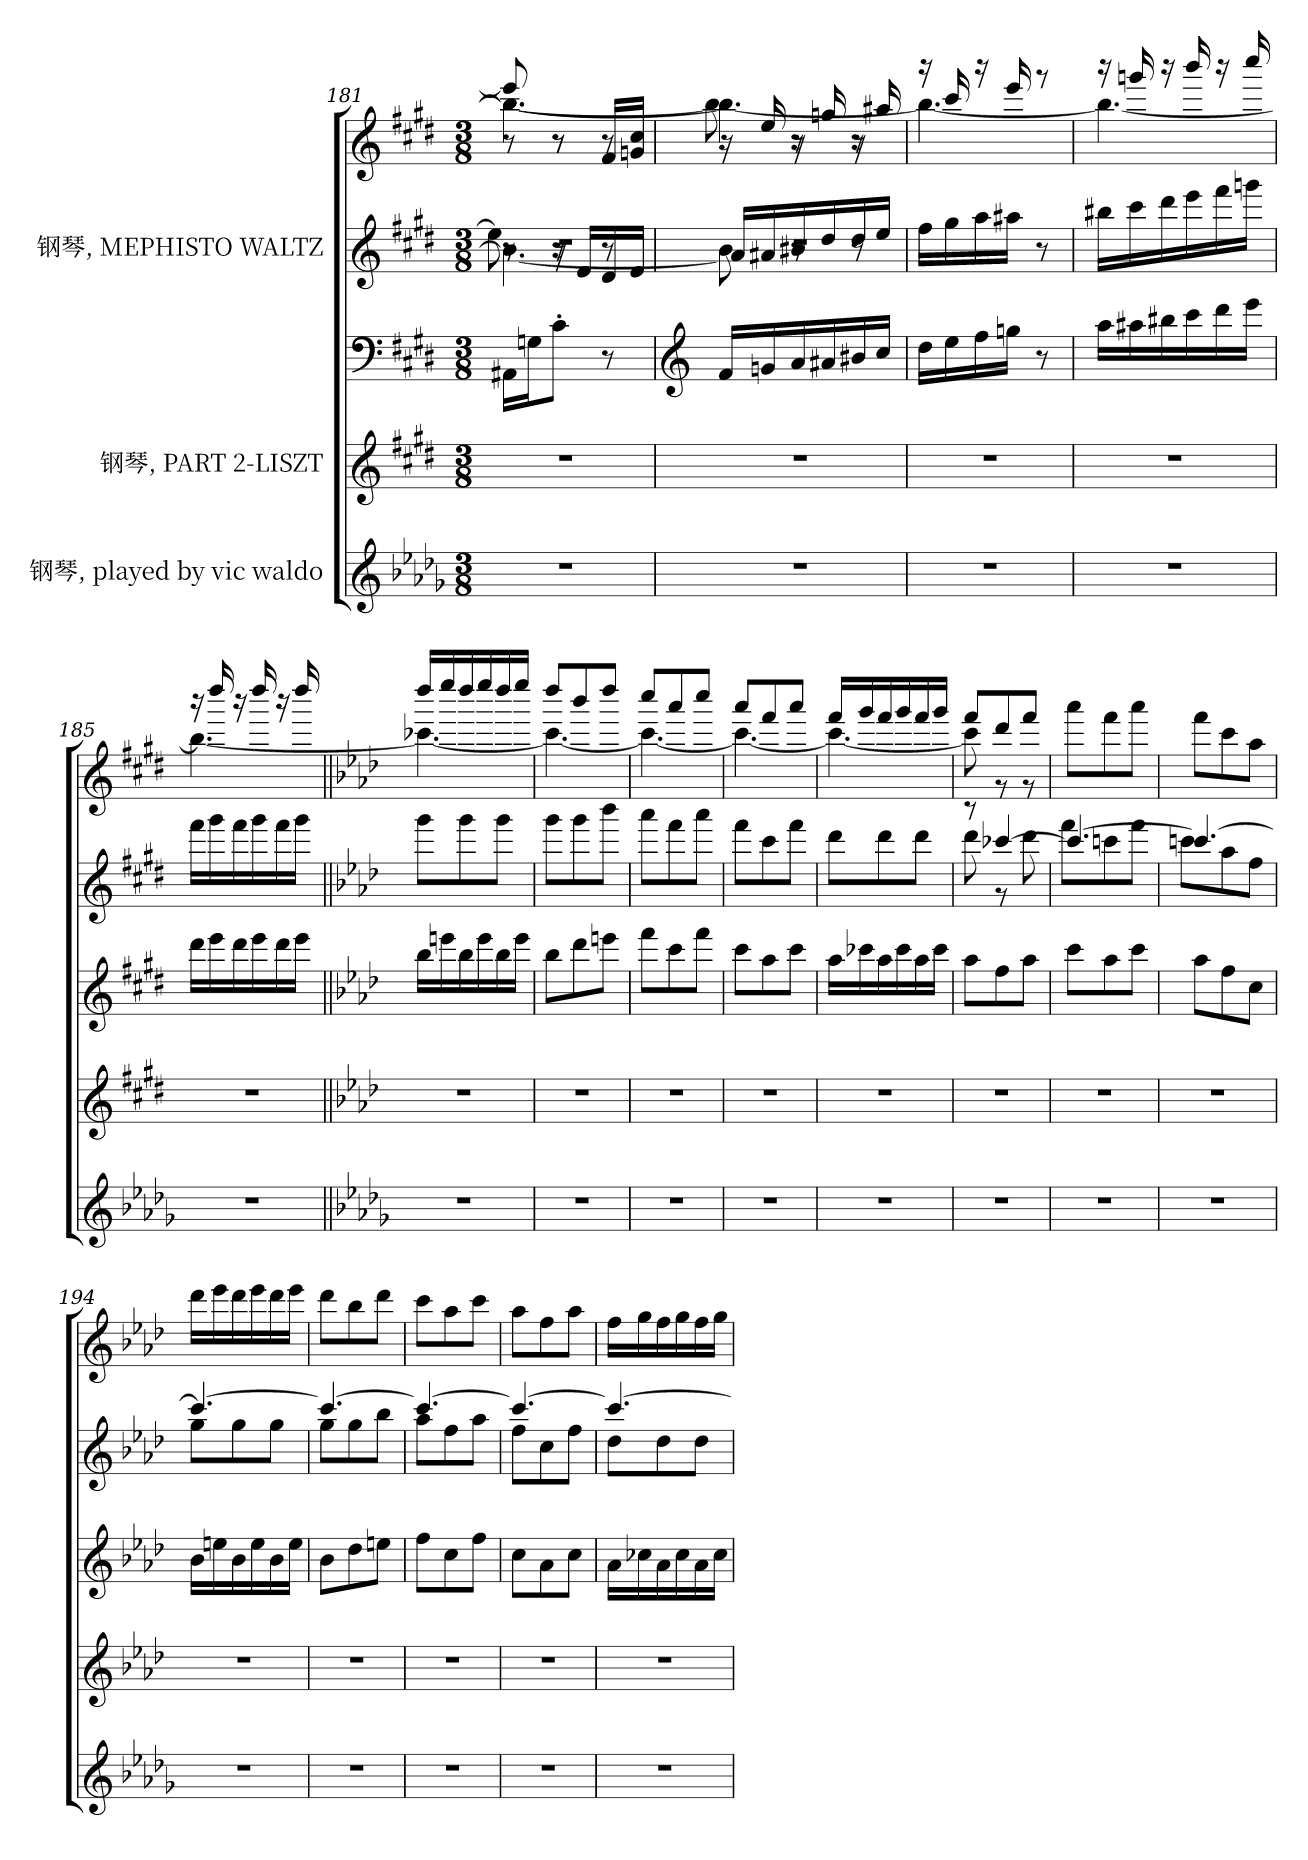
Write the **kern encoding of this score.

**kern	**kern	**kern	**kern	**kern
*part3	*part2	*part2	*part1	*part1
*staff5	*staff4	*staff3	*staff2	*staff1
*I"钢琴, played by vic waldo	*I"钢琴, PART 2-LISZT	*	*I"钢琴, MEPHISTO WALTZ	*
*clefG2	*clefG2	*clefF4	*clefG2	*clefG2
*k[b-e-a-d-g-]	*k[f#c#g#d#]	*k[f#c#g#d#]	*k[f#c#g#d#]	*k[f#c#g#d#]
*M3/8	*M3/8	*M3/8	*M3/8	*M3/8
=181	=181	=181	=181	=181
*	*	*	*^	*^
*	*	*	*	*^	*	*^
*	*	*	*	*	*^	*	*	*^
4.r	4.r	16AA#X\LL	4.r	4.b#\_	8r	8ee\]	8r	4.bb\_	8eee/]	4.bb#\_
.	.	16Gn\J	.	.	.	.	.	.	.	.
.	.	8c#'\J	.	.	16r	8r	8r	.	8r	.
.	.	.	.	.	16e/LL	.	.	.	.	.
.	.	8r	.	.	16d#/	8r	16f#/LL	.	8r	.
.	.	.	.	.	16e/JJ	.	16gn/ 16cc#/JJ	.	.	.
*	*	*	*v	*v	*v	*v	*	*	*	*
*	*	*	*	*v	*v	*v	*v
=182	=182	=182	=182	=182
*	*	*clefG2	*	*
*	*	*	*^	*^
*	*	*	*	*^	*	*^
4.r	4.r	16f#/LL	4.r	8b#\]	16a/LL	16r	4.bb\_	8bb#\]
.	.	16gn/	.	.	16a#X/	16ee/	.	.
.	.	16a/	.	8r	16b#X/	16r	.	8r
.	.	16a#X/	.	.	16dd#/	16ggn/	.	.
.	.	16b#X/	.	8r	16dd#/	16r	.	8r
.	.	16cc#/JJ	.	.	16ee/JJ	16aa#X/	.	.
*	*	*	*v	*v	*v	*	*	*
*	*	*	*	*	*v	*v
!!LO:PB:g=z
=183	=183	=183	=183	=183	=183
4.r	4.r	16dd#\LL	16ff#\LL	16r	4.bb\_
.	.	16ee\	16gg#\	16ccc#/	.
.	.	16ff#\	16aa\	16r	.
.	.	16ggn\JJ	16aa#X\JJ	16eee/	.
.	.	8r	8r	8r	.
=184	=184	=184	=184	=184	=184
4.r	4.r	16aa\LL	16bb#X\LL	16r	4.bb\_
.	.	16aa#X\	16ccc#\	16gggn/	.
.	.	16bb#X\	16ddd#\	16r	.
.	.	16ccc#\	16eee\	16bbb/	.
.	.	16ddd#\	16fff#\	16r	.
.	.	16eee\JJ	16gggn\JJ	16cccc#/	.
=185	=185	=185	=185	=185	=185
4.r	4.r	16ddd#\LL	16fff#\LL	16r	4.bb\_
.	.	16eee\	16ggg#\	16dddd#/	.
.	.	16ddd#\	16fff#\	16r	.
.	.	16eee\	16ggg#\	16dddd#/	.
.	.	16ddd#\	16fff#\	16r	.
.	.	16eee\JJ	16ggg#\JJ	16dddd#/	.
!!LO:LB:g=z	!!
=186||	=186||	=186||	=186||	=186||	=186||
*	*k[b-e-a-d-]	*k[b-e-a-d-]	*k[b-e-a-d-]	*k[b-e-a-d-]	*
4.r	4.r	16bb-\LL	8ggg\L	16dddd-/LL	4.ccc-X\_
.	.	16eeen\	.	16eeee-/	.
.	.	16bb-\	8ggg\	16dddd-/	.
.	.	16eee\	.	16eeee-/	.
.	.	16bb-\	8ggg\J	16dddd-/	.
.	.	16eee\JJ	.	16eeee-/JJ	.
=187	=187	=187	=187	=187	=187
4.r	4.r	8bb-\L	8ggg\L	8dddd-/L	4.ccc-\_
.	.	8ddd-\	8ggg\	8bbb-/	.
.	.	8eeen\J	8bbb-\J	8dddd-/J	.
=188	=188	=188	=188	=188	=188
4.r	4.r	8fff\L	8aaa-\L	8cccc/L	4.ccc-\_
.	.	8ccc\	8fff\	8aaa-/	.
.	.	8fff\J	8aaa-\J	8cccc/J	.
=189	=189	=189	=189	=189	=189
4.r	4.r	8ccc\L	8fff\L	8aaa-/L	4.ccc-\_
.	.	8aa-\	8ccc\	8fff/	.
.	.	8ccc\J	8fff\J	8aaa-/J	.
=190	=190	=190	=190	=190	=190
4.r	4.r	16aa-\LL	8ddd-\L	16fff/LL	4.ccc-\_
.	.	16ccc-X\	.	16ggg/	.
.	.	16aa-\	8ddd-\	16fff/	.
.	.	16ccc-\	.	16ggg/	.
.	.	16aa-\	8ddd-\J	16fff/	.
.	.	16ccc-\JJ	.	16ggg/JJ	.
!!LO:PB:g=z	!!
=191	=191	=191	=191	=191	=191
*	*	*	*^	*	*
4.r	4.r	8aa-\L	8r	8ddd-\	8fff/L	8ccc-\]
.	.	8ff\	[4ccc-X/	8r	8ddd-/	8r
.	.	8aa-\J	.	8ddd-\	8fff/J	8r
*	*	*	*	*	*v	*v
=192	=192	=192	=192	=192	=192
4.r	4.r	8ccc\L	4.ccc-/_	8fff\L	8aaa-\L
.	.	8aa-\	.	8cccn\	8fff\
.	.	8ccc\J	.	8fff\J	8aaa-\J
=193	=193	=193	=193	=193	=193
4.r	4.r	8aa-\L	4.ccc-/_	8cccn\L	8fff\L
.	.	8ff\	.	8aa-\	8ccc\
.	.	8cc\J	.	8ff\J	8aa-\J
=194	=194	=194	=194	=194	=194
4.r	4.r	16b-\LL	4.ccc-/_	8gg\L	16ddd-\LL
.	.	16een\	.	.	16eee-\
.	.	16b-\	.	8gg\	16ddd-\
.	.	16ee\	.	.	16eee-\
.	.	16b-\	.	8gg\J	16ddd-\
.	.	16ee\JJ	.	.	16eee-\JJ
=195	=195	=195	=195	=195	=195
4.r	4.r	8b-\L	4.ccc-/_	8gg\L	8ddd-\L
.	.	8dd-\	.	8gg\	8bb-\
.	.	8een\J	.	8bb-\J	8ddd-\J
=196	=196	=196	=196	=196	=196
4.r	4.r	8ff\L	4.ccc-/_	8aa-\L	8ccc\L
.	.	8cc\	.	8ff\	8aa-\
.	.	8ff\J	.	8aa-\J	8ccc\J
!!LO:LB:g=z
=197	=197	=197	=197	=197	=197
4.r	4.r	8cc\L	4.ccc-/_	8ff\L	8aa-\L
.	.	8a-\	.	8cc\	8ff\
.	.	8cc\J	.	8ff\J	8aa-\J
=198	=198	=198	=198	=198	=198
4.r	4.r	16a-\LL	4.ccc-/_	8dd-\L	16ff\LL
.	.	16cc-X\	.	.	16gg\
.	.	16a-\	.	8dd-\	16ff\
.	.	16cc-\	.	.	16gg\
.	.	16a-\	.	8dd-\J	16ff\
.	.	16cc-\JJ	.	.	16gg\JJ
*	*	*	*v	*v	*
=	=	=	=	=
*-	*-	*-	*-	*-
